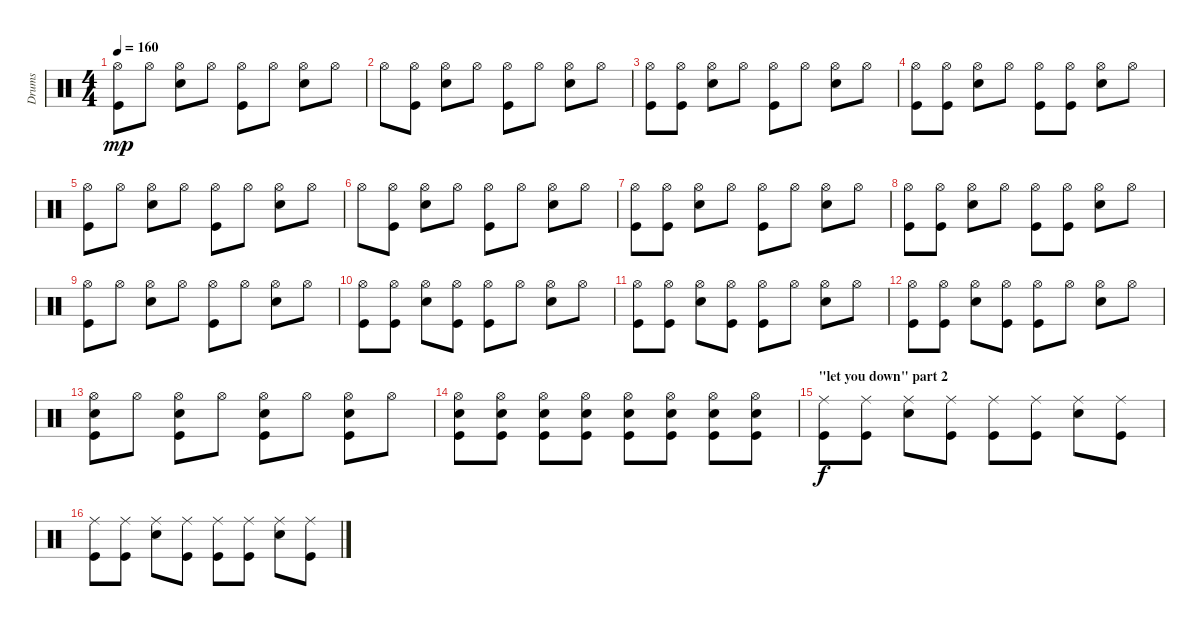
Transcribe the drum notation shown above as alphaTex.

\track ("Drums" "Drums") {instrument percussion}
\staff {score}
\articulation defaults
\ts (4 4)
\tempo 160
\clef neutral
\ks c
("Hi-Hat (open)" "Kick (hit)").8{dy mp} "Hi-Hat (open)".8 ("Hi-Hat (open)" "Snare (hit) 2").8 "Hi-Hat (open)".8 ("Hi-Hat (open)" "Kick (hit)").8 "Hi-Hat (open)".8 ("Hi-Hat (open)" "Snare (hit) 2").8 "Hi-Hat (open)".8 |
"Hi-Hat (open)".8 ("Hi-Hat (open)" "Kick (hit)").8 ("Hi-Hat (open)" "Snare (hit) 2").8 "Hi-Hat (open)".8 ("Hi-Hat (open)" "Kick (hit)").8 "Hi-Hat (open)".8 ("Hi-Hat (open)" "Snare (hit) 2").8 "Hi-Hat (open)".8 |
("Hi-Hat (open)" "Kick (hit)").8 ("Hi-Hat (open)" "Kick (hit)").8 ("Hi-Hat (open)" "Snare (hit) 2").8 "Hi-Hat (open)".8 ("Hi-Hat (open)" "Kick (hit)").8 "Hi-Hat (open)".8 ("Hi-Hat (open)" "Snare (hit) 2").8 "Hi-Hat (open)".8 |
("Hi-Hat (open)" "Kick (hit)").8 ("Hi-Hat (open)" "Kick (hit)").8 ("Hi-Hat (open)" "Snare (hit) 2").8 "Hi-Hat (open)".8 ("Hi-Hat (open)" "Kick (hit)").8 ("Hi-Hat (open)" "Kick (hit)").8 ("Hi-Hat (open)" "Snare (hit) 2").8 "Hi-Hat (open)".8 |
("Hi-Hat (open)" "Kick (hit)").8 "Hi-Hat (open)".8 ("Hi-Hat (open)" "Snare (hit) 2").8 "Hi-Hat (open)".8 ("Hi-Hat (open)" "Kick (hit)").8 "Hi-Hat (open)".8 ("Hi-Hat (open)" "Snare (hit) 2").8 "Hi-Hat (open)".8 |
"Hi-Hat (open)".8 ("Hi-Hat (open)" "Kick (hit)").8 ("Hi-Hat (open)" "Snare (hit) 2").8 "Hi-Hat (open)".8 ("Hi-Hat (open)" "Kick (hit)").8 "Hi-Hat (open)".8 ("Hi-Hat (open)" "Snare (hit) 2").8 "Hi-Hat (open)".8 |
("Hi-Hat (open)" "Kick (hit)").8 ("Hi-Hat (open)" "Kick (hit)").8 ("Hi-Hat (open)" "Snare (hit) 2").8 "Hi-Hat (open)".8 ("Hi-Hat (open)" "Kick (hit)").8 "Hi-Hat (open)".8 ("Hi-Hat (open)" "Snare (hit) 2").8 "Hi-Hat (open)".8 |
("Hi-Hat (open)" "Kick (hit)").8 ("Hi-Hat (open)" "Kick (hit)").8 ("Hi-Hat (open)" "Snare (hit) 2").8 "Hi-Hat (open)".8 ("Hi-Hat (open)" "Kick (hit)").8 ("Hi-Hat (open)" "Kick (hit)").8 ("Hi-Hat (open)" "Snare (hit) 2").8 "Hi-Hat (open)".8 |
("Hi-Hat (open)" "Kick (hit)").8 "Hi-Hat (open)".8 ("Hi-Hat (open)" "Snare (hit) 2").8 "Hi-Hat (open)".8 ("Hi-Hat (open)" "Kick (hit)").8 "Hi-Hat (open)".8 ("Hi-Hat (open)" "Snare (hit) 2").8 "Hi-Hat (open)".8 |
("Hi-Hat (open)" "Kick (hit)").8 ("Hi-Hat (open)" "Kick (hit)").8 ("Hi-Hat (open)" "Snare (hit) 2").8 ("Hi-Hat (open)" "Kick (hit)").8 ("Hi-Hat (open)" "Kick (hit)").8 "Hi-Hat (open)".8 ("Hi-Hat (open)" "Snare (hit) 2").8 "Hi-Hat (open)".8 |
("Hi-Hat (open)" "Kick (hit)").8 ("Hi-Hat (open)" "Kick (hit)").8 ("Hi-Hat (open)" "Snare (hit) 2").8 ("Hi-Hat (open)" "Kick (hit)").8 ("Hi-Hat (open)" "Kick (hit)").8 "Hi-Hat (open)".8 ("Hi-Hat (open)" "Snare (hit) 2").8 "Hi-Hat (open)".8 |
("Hi-Hat (open)" "Kick (hit)").8 ("Hi-Hat (open)" "Kick (hit)").8 ("Hi-Hat (open)" "Snare (hit) 2").8 ("Hi-Hat (open)" "Kick (hit)").8 ("Hi-Hat (open)" "Kick (hit)").8 "Hi-Hat (open)".8 ("Hi-Hat (open)" "Snare (hit) 2").8 "Hi-Hat (open)".8 |
("Hi-Hat (open)" "Snare (hit) 2" "Kick (hit)").8 "Hi-Hat (open)".8 ("Hi-Hat (open)" "Snare (hit) 2" "Kick (hit)").8 "Hi-Hat (open)".8 ("Hi-Hat (open)" "Snare (hit) 2" "Kick (hit)").8 "Hi-Hat (open)".8 ("Hi-Hat (open)" "Snare (hit) 2" "Kick (hit)").8 "Hi-Hat (open)".8 |
("Hi-Hat (open)" "Snare (hit) 2" "Kick (hit)").8 ("Hi-Hat (open)" "Snare (hit) 2" "Kick (hit)").8 ("Hi-Hat (open)" "Snare (hit) 2" "Kick (hit)").8 ("Hi-Hat (open)" "Snare (hit) 2" "Kick (hit)").8 ("Hi-Hat (open)" "Snare (hit) 2" "Kick (hit)").8 ("Hi-Hat (open)" "Snare (hit) 2" "Kick (hit)").8 ("Hi-Hat (open)" "Snare (hit) 2" "Kick (hit)").8 ("Hi-Hat (open)" "Snare (hit) 2" "Kick (hit)").8 |
\section ("" "\"let you down\" part 2")
("Ride (middle)" "Kick (hit)").8{dy f} ("Ride (middle)" "Kick (hit)").8 ("Ride (middle)" "Snare (hit) 2").8 ("Ride (middle)" "Kick (hit)").8 ("Ride (middle)" "Kick (hit)").8 ("Ride (middle)" "Kick (hit)").8 ("Ride (middle)" "Snare (hit) 2").8 ("Ride (middle)" "Kick (hit)").8 |
("Ride (middle)" "Kick (hit)").8 ("Ride (middle)" "Kick (hit)").8 ("Ride (middle)" "Snare (hit) 2").8 ("Ride (middle)" "Kick (hit)").8 ("Ride (middle)" "Kick (hit)").8 ("Ride (middle)" "Kick (hit)").8 ("Ride (middle)" "Snare (hit) 2").8 ("Ride (middle)" "Kick (hit)").8
